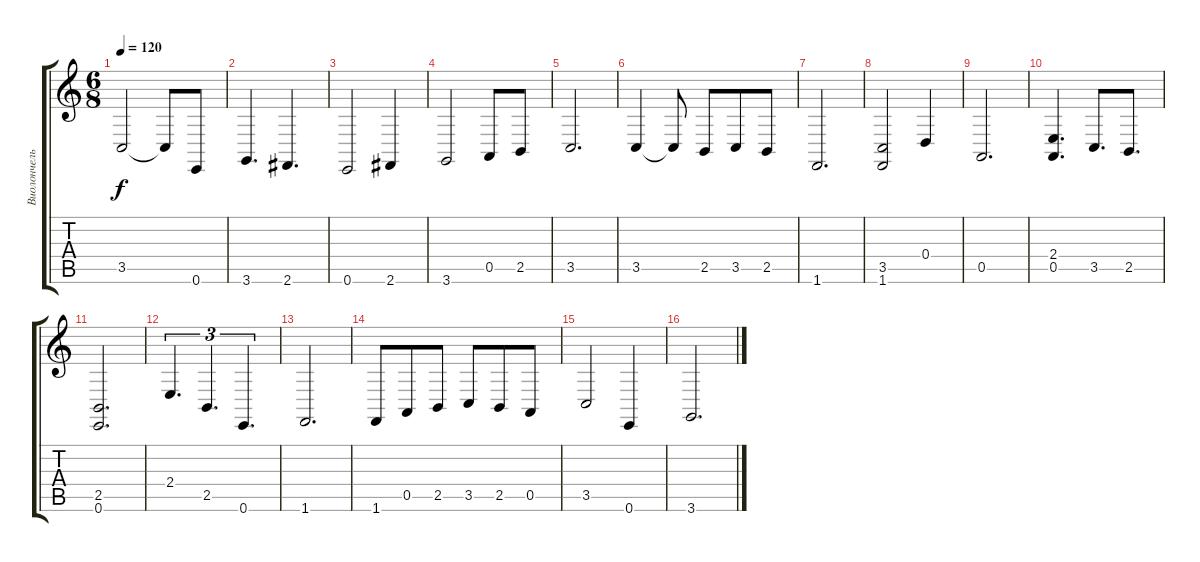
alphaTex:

\track ("Виолончель" "Виолончель") {instrument fiddle}
\staff {score tabs}
\tuning (E4 B3 G3 D3 A2 E2) {hide}
\ts (6 8)
\tempo 120
\clef g2
\ks c
3.5.2{dy f} 3.5{t}.8 0.6.8 |
3.6.4{d} 2.6.4{d} |
0.6.2 2.6.4 |
3.6.2 0.5.8 2.5.8 |
3.5.2{d} |
3.5.4 3.5{t}.8 2.5.8 3.5.8 2.5.8 |
1.6.2{d} |
(3.5 1.6).2 0.4.4 |
0.5.2{d} |
(2.4 0.5).4{d} 3.5.8{d} 2.5.8{d} |
(2.5 0.6).2{d} |
2.4.4{d tu (3 2)} 2.5.4{d tu (3 2)} 0.6.4{d tu (3 2)} |
1.6.2{d} |
1.6.8 0.5.8 2.5.8 3.5.8 2.5.8 0.5.8 |
3.5.2 0.6.4 |
3.6.2{d}
